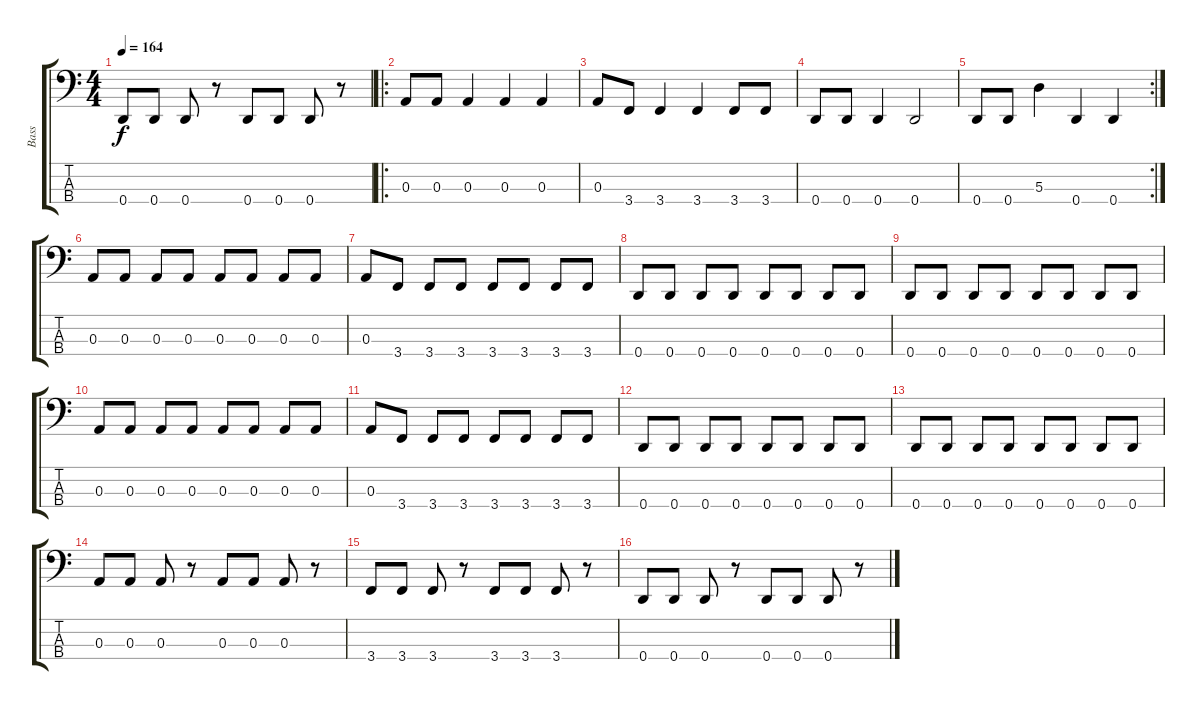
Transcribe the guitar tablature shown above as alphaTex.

\track ("Bass" "Bass") {instrument electricbasspick}
\staff {score tabs}
\tuning (G2 D2 A1 D1) {hide}
\ts (4 4)
\tempo 164
\clef f4
\ks c
0.4.8{dy f} 0.4.8 0.4.8 r.8 0.4.8 0.4.8 0.4.8 r.8 |
\ro
0.3.8 0.3.8 0.3.4 0.3.4 0.3.4 |
0.3.8 3.4.8 3.4.4 3.4.4 3.4.8 3.4.8 |
0.4.8 0.4.8 0.4.4 0.4.2 |
\rc 2
0.4.8 0.4.8 5.3.4 0.4.4 0.4.4 |
0.3.8 0.3.8 0.3.8 0.3.8 0.3.8 0.3.8 0.3.8 0.3.8 |
0.3.8 3.4.8 3.4.8 3.4.8 3.4.8 3.4.8 3.4.8 3.4.8 |
0.4.8 0.4.8 0.4.8 0.4.8 0.4.8 0.4.8 0.4.8 0.4.8 |
0.4.8 0.4.8 0.4.8 0.4.8 0.4.8 0.4.8 0.4.8 0.4.8 |
0.3.8 0.3.8 0.3.8 0.3.8 0.3.8 0.3.8 0.3.8 0.3.8 |
0.3.8 3.4.8 3.4.8 3.4.8 3.4.8 3.4.8 3.4.8 3.4.8 |
0.4.8 0.4.8 0.4.8 0.4.8 0.4.8 0.4.8 0.4.8 0.4.8 |
0.4.8 0.4.8 0.4.8 0.4.8 0.4.8 0.4.8 0.4.8 0.4.8 |
0.3.8 0.3.8 0.3.8 r.8 0.3.8 0.3.8 0.3.8 r.8 |
3.4.8 3.4.8 3.4.8 r.8 3.4.8 3.4.8 3.4.8 r.8 |
0.4.8 0.4.8 0.4.8 r.8 0.4.8 0.4.8 0.4.8 r.8
